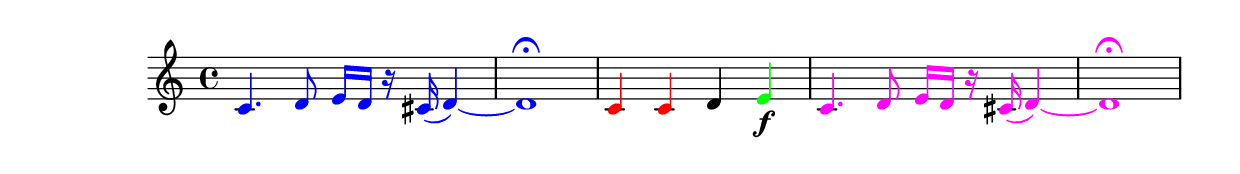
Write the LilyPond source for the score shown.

\version "2.18.0"

colorGrob =
#(define-music-function (parser location my-grob my-color)
   (symbol? color?)
   #{
     \temporary \override #my-grob #'color = #my-color
   #})

uncolorGrob =
#(define-music-function (parser location my-grob)
   (symbol?)
   #{
     \revert #my-grob #'color
   #})

colorMusic =
#(define-music-function (parser location my-color music)
   (color? ly:music?)
   #{
     \colorGrob NoteHead #my-color
     \colorGrob Stem #my-color
     \colorGrob Flag #my-color
     \colorGrob Beam #my-color
     \colorGrob Rest #my-color
     \colorGrob Slur #my-color
     \colorGrob PhrasingSlur #my-color
     \colorGrob Tie #my-color
     \colorGrob Script #my-color
     \colorGrob Dots #my-color

     $music

     \uncolorGrob NoteHead
     \uncolorGrob Stem
     \uncolorGrob Flag
     \uncolorGrob Beam
     \uncolorGrob Rest
     \uncolorGrob Slur
     \uncolorGrob PhrasingSlur
     \uncolorGrob Tie
     \uncolorGrob Script
     \uncolorGrob Dots
   #})

music = \relative c' {
  c4. d8 e16 d r cis( d4) ~ | d1 \fermata
}

\relative c' {
  \colorMusic #blue \music
  \colorMusic #red { c4 c } d \colorMusic #green e\f
  \colorMusic #magenta \music
}
